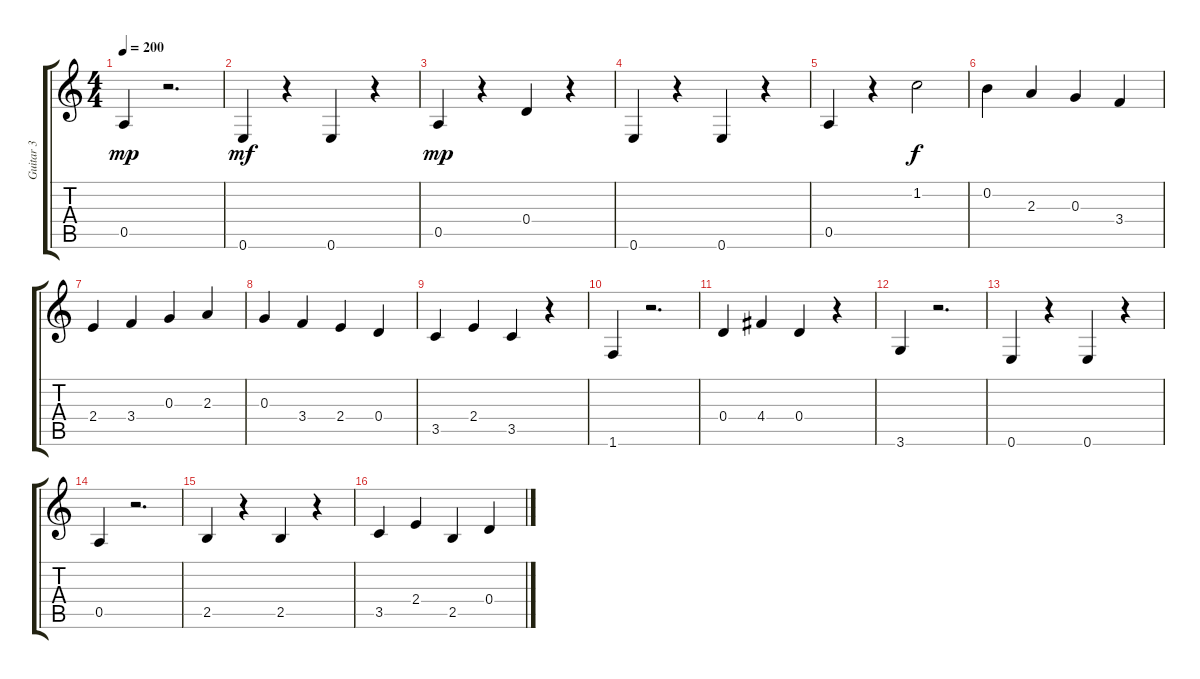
\track ("Guitar 3" "Guitar 3") {instrument acousticguitarnylon}
\staff {score tabs}
\tuning (E4 B3 G3 D3 A2 E2) {hide}
\ts (4 4)
\tempo 200
\clef g2
\ks c
0.5.4{dy mp} r.2{d} |
0.6.4{dy mf} r.4 0.6.4 r.4 |
0.5.4{dy mp} r.4 0.4.4 r.4 |
0.6.4 r.4 0.6.4 r.4 |
0.5.4 r.4 1.2.2{dy f} |
0.2.4 2.3.4 0.3.4 3.4.4 |
2.4.4 3.4.4 0.3.4 2.3.4 |
0.3.4 3.4.4 2.4.4 0.4.4 |
3.5.4 2.4.4 3.5.4 r.4 |
1.6.4 r.2{d} |
0.4.4 4.4.4 0.4.4 r.4 |
3.6.4 r.2{d} |
0.6.4 r.4 0.6.4 r.4 |
0.5.4 r.2{d} |
2.5.4 r.4 2.5.4 r.4 |
3.5.4 2.4.4 2.5.4 0.4.4
